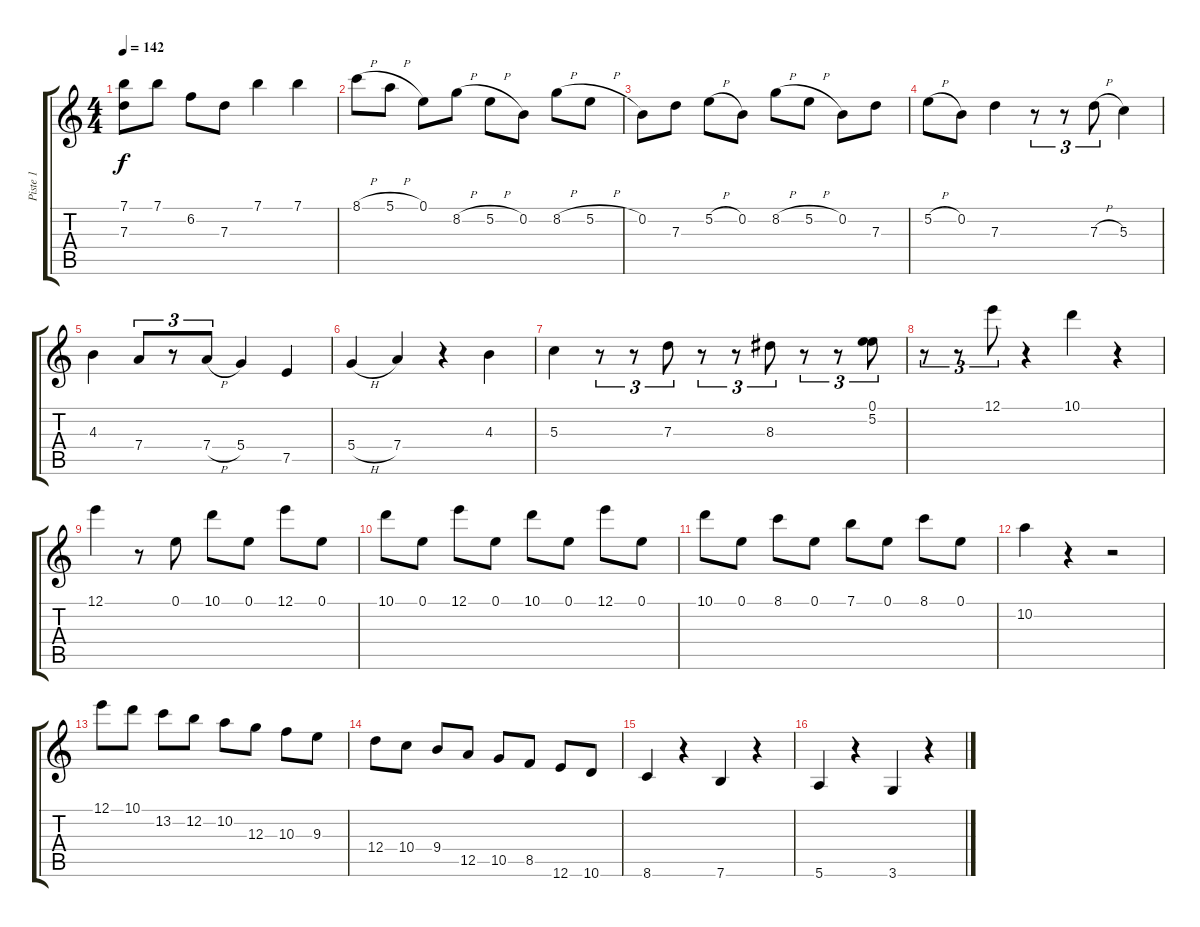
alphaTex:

\track ("Piste 1" "Piste 1") {instrument acousticguitarnylon}
\staff {score tabs}
\tuning (E4 B3 G3 D3 A2 E2) {hide}
\ts (4 4)
\tempo 142
\clef g2
\ks c
(7.1 7.3).8{dy f} 7.1.8 6.2.8 7.3.8 7.1.4 7.1.4 |
8.1{h}.8 5.1{h}.8 0.1.8 8.2{h}.8 5.2{h}.8 0.2.8 8.2{h}.8 5.2{h}.8 |
0.2.8 7.3.8 5.2{h}.8 0.2.8 8.2{h}.8 5.2{h}.8 0.2.8 7.3.8 |
5.2{h}.8 0.2.8 7.3.4 r.8{tu (3 2)} r.8{tu (3 2)} 7.3{h}.8{tu (3 2)} 5.3.4 |
4.3.4 7.4.8{tu (3 2)} r.8{tu (3 2)} 7.4{h}.8{tu (3 2)} 5.4.4 7.5.4 |
5.4{h}.4 7.4.4 r.4 4.3.4 |
5.3.4 r.8{tu (3 2)} r.8{tu (3 2)} 7.3.8{tu (3 2)} r.8{tu (3 2)} r.8{tu (3 2)} 8.3.8{tu (3 2)} r.8{tu (3 2)} r.8{tu (3 2)} (0.1 5.2).8{tu (3 2)} |
r.8{tu (3 2)} r.8{tu (3 2)} 12.1.8{tu (3 2)} r.4 10.1.4 r.4 |
12.1.4 r.8 0.1.8 10.1.8 0.1.8 12.1.8 0.1.8 |
10.1.8 0.1.8 12.1.8 0.1.8 10.1.8 0.1.8 12.1.8 0.1.8 |
10.1.8 0.1.8 8.1.8 0.1.8 7.1.8 0.1.8 8.1.8 0.1.8 |
10.2.4 r.4 r.2 |
12.1.8 10.1.8 13.2.8 12.2.8 10.2.8 12.3.8 10.3.8 9.3.8 |
12.4.8 10.4.8 9.4.8 12.5.8 10.5.8 8.5.8 12.6.8 10.6.8 |
8.6.4 r.4 7.6.4 r.4 |
5.6.4 r.4 3.6.4 r.4
